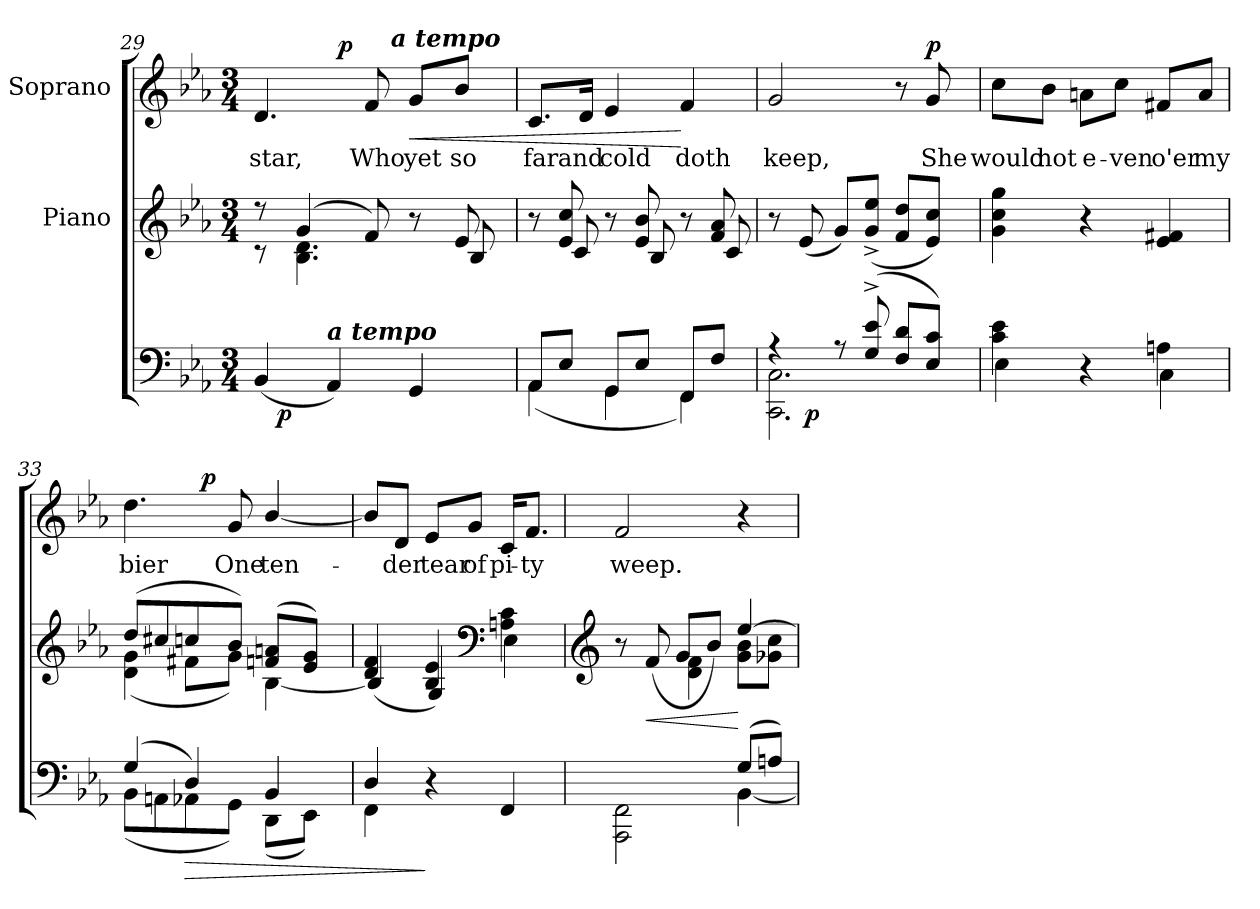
**kern	**dynam	**kern	**dynam	**kern	**text	**dynam
*part3	*part3	*part2	*part2	*part1	*part1	*part1
*staff3	*staff3	*staff2	*staff2	*staff1	*staff1	*staff1
*	*	*I"Piano	*	*I"Soprano	*	*
!!LO:LB:g=z
*clefF4	*	*clefG2	*	*clefG2	*	*
*k[b-e-a-]	*	*k[b-e-a-]	*	*k[b-e-a-]	*	*
*E-:	*	*E-:	*	*E-:	*	*
*M3/4	*	*M3/4	*	*M3/4	*	*
=29	=29	=29	=29	=29	=29	=29
*	*	*^	*	*	*	*
!	!	!	!	!	!	!LO:LY:b:color=#000000	!
*^	*	*	*	*	*^	*	*
*	*	*	*	*	*	*	*^	*	*
(4BB-i/	16ryy	.	8r	8r	.	4.di/	4ryy	4ryy	star,	.
.	512ryy	.	.	.	.	.	.	.	.	.
.	2ryy	p	.	.	.	.	.	.	.	.
.	.	.	(4gi/	4.B-i\ 4.di	.	.	.	.	.	.
!LO:TX:a:Bi:t=a tempo	!	!	!	!	!	!	!	!	!	!
4AA-i/)	.	.	.	.	.	.	64.ryy	8ryy	.	.
.	.	.	.	.	.	.	4ryy	.	.	p
!	!	!	!	!	!	!	!	!	!LO:LY:b:color=#000000	!
.	.	.	8fi/)	.	.	8fi/	.	16ryy	Who	.
.	.	.	.	.	.	.	.	128ryy	.	.
!	!	!	!	!	!	!	!	!LO:TX:a:Bi:t=a tempo	!	!
.	.	.	.	.	.	.	.	4ryy	.	.
!	!	!	!	!	!	!	!	!	!LO:LY:b:color=#000000	!LO:HP:b
4GGi/	.	.	8r	8ryy	.	8gi/L	.	.	yet	<
.	.	.	.	.	.	.	8ryy	.	.	.
.	8ryy	.	.	.	.	.	.	.	.	.
!	!	!	!	!	!	!	!	!	!LO:LY:b:color=#000000	!
.	.	.	8e-i/	8B-i/	.	8b-i/J	.	.	so	.
.	.	.	.	.	.	.	16ryy	.	.	.
.	32ryy	.	.	.	.	.	.	.	.	.
.	.	.	.	.	.	.	.	32..ryy	.	.
.	.	.	.	.	.	.	32ryy	.	.	.
.	64...ryy	.	.	.	.	.	.	.	.	.
.	.	.	.	.	.	.	128ryy	.	.	.
*	*	*	*	*	*	*v	*v	*v	*	*
=30	=30	=30	=30	=30	=30	=30	=30	=30
*	*	*	*	*	*	*^	*	*
*	*	*	*	*	*	*	*^	*	*
!	!	!	!	!	!	!	!	!	!LO:LY:b:color=#000000	!
*	*	*	*	*	*	*v	*v	*v	*	*
8AA-i/L	(4AA-i\	.	8r	8ryy	.	8.ci/L	far	.
8E-i/J	.	.	8e-i/ 8cci	8ci/	.	.	.	.
!	!	!	!	!	!	!	!LO:LY:b:color=#000000	!
.	.	.	.	.	.	16di/Jk	and	.
!	!	!	!	!	!	!	!LO:LY:b:color=#000000	!
8GGi/L	4GGi\	.	8r	8ryy	.	4e-i/	cold	.
8E-i/J	.	.	8e-i/ 8b-i	8B-i/	.	.	.	.
!	!	!	!	!	!	!	!LO:LY:b:color=#000000	!
8FFi/L	4FFi\)	.	8r	8ryy	.	4fi/	doth	[
8Fi/J	.	.	8fi/ 8a-i	8ci/	.	.	.	.
*	*	*	*v	*v	*	*	*	*
=31	=31	=31	=31	=31	=31	=31	=31
*	*	*	*^	*	*	*	*
!	!	!	!	!	!	!	!LO:LY:b:color=#000000	!
*	*^	*	*v	*v	*	*	*	*
4r	2.CCi\ 2.Ci	8ryy	.	8r	.	2gi/	keep,	.
.	.	256..ryy	.	(8e-i/	.	.	.	.
.	.	2ryy	p	.	.	.	.	.
8r	.	.	.	8gi/L)	.	.	.	.
(8Gi/^ 8e-i^	.	.	.	(8gi/^ 8ee-i^J	.	.	.	.
8Fi/ 8diL	.	.	.	8fi/ 8ddiL	.	8r	.	.
!	!	!	!	!	!	!	!LO:LY:b:color=#000000	!
8E-i/ 8ciJ)	.	.	.	8e-i/ 8cciJ)	.	8gi/	She	p
.	.	16ryy	.	.	.	.	.	.
.	.	32ryy	.	.	.	.	.	.
.	.	64ryy	.	.	.	.	.	.
.	.	128ryy	.	.	.	.	.	.
.	.	1024ryy	.	.	.	.	.	.
*	*v	*v	*	*	*	*	*	*
=32	=32	=32	=32	=32	=32	=32	=32
*	*^	*	*	*	*	*	*
!	!	!	!	!	!	!	!LO:LY:b:color=#000000	!
*	*v	*v	*	*	*	*	*	*
4ci\ 4e-i	4E-i\	.	4gi\ 4cci 4ggi	.	8cci\L	would	.
!	!	!	!	!	!	!LO:LY:b:color=#000000	!
.	.	.	.	.	8b-i\J	not	.
!	!	!	!	!	!	!LO:LY:b:color=#000000	!
4r	4ryy	.	4r	.	8ani\L	e-	.
!	!	!	!	!	!	!LO:LY:b:color=#000000	!
.	.	.	.	.	8cci\J	-ven	.
!	!	!	!	!	!	!LO:LY:b:color=#000000	!
4Ani\	4Ci\	.	4e-i/ 4f#Xi	.	8f#Xi/L	o'er	.
!	!	!	!	!	!	!LO:LY:b:color=#000000	!
.	.	.	.	.	8ai/J	my	.
!!LO:PB:g=z
=33	=33	=33	=33	=33	=33	=33	=33
*	*	*	*^	*	*	*	*
!	!	!	!	!	!	!	!LO:LY:b:color=#000000	!
*	*	*	*	*	*	*^	*	*
(4Gi/	(8BB-i\L	.	(8ddi/L	(4di\ 4gi	.	4.ddi\	4ryy	bier	.
.	8AAni\	.	8cc#Xi/	.	.	.	.	.	.
!	!	!LO:HP:b	!	!	!	!	!	!	!
4Di/)	8AA-Xi\	>	8ccni/	8f#Xi\L	.	.	64ryy	.	.
.	.	.	.	.	.	.	128ryy	.	.
.	.	.	.	.	.	.	512ryy	.	.
.	.	.	.	.	.	.	4ryy	.	p
!	!	!	!	!	!	!	!	!LO:LY:b:color=#000000	!
.	8GGi\J)	.	8b-i/J)	8gi\J)	.	8gi/	.	One	.
!	!	!	!	!	!	!	!	!LO:LY:b:color=#000000	!
4BB-i/	(8DDi\L	.	(8fni/ 8aniL	[4B-i\	.	[4b-i/	.	ten-	.
.	.	.	.	.	.	.	8ryy	.	.
.	8EE-i\J)	.	8e-i/ 8giJ)	.	.	.	.	.	.
.	.	.	.	.	.	.	16ryy	.	.
.	.	.	.	.	.	.	32ryy	.	.
.	.	.	.	.	.	.	256.ryy	.	.
*	*	*	*	*	*	*v	*v	*	*
=34	=34	=34	=34	=34	=34	=34	=34	=34
4Di/	4FFi\	.	4di/ 4fi	(4B-i/]	.	8b-i/L]	.	.
!	!	!	!	!	!	!	!LO:LY:b:color=#000000	!
.	.	.	.	.	.	8di/J	-der	.
!	!	!	!	!	!	!	!LO:LY:b:color=#000000	!
4r	4ryy	]	4B-i/ 4e-i	4Gi/)	.	8e-i/L	tear	.
!	!	!	!	!	!	!	!LO:LY:b:color=#000000	!
.	.	.	.	.	.	8gi/J	of	.
*	*	*	*clefF4	*	*	*	*	*
!	!	!	!	!	!	!	!LO:LY:b:color=#000000	!
4FFi/	4ryy	.	4Ani\ 4ci	4E-i\	.	16ci/KL	pi-	.
!	!	!	!	!	!	!	!LO:LY:b:color=#000000	!
.	.	.	.	.	.	8.fi/J	-ty	.
=35	=35	=35	=35	=35	=35	=35	=35	=35
*	*	*	*clefG2	*	*	*	*	*
!	!	!	!	!	!	!	!LO:LY:b:color=#000000	!
2ryy	2AAA-i\ 2FFi	.	8r	4ryy	.	2fi/	weep.	.
!	!	!	!	!	!LO:HP:b	!	!	!
.	.	.	(8fi/	.	<	.	.	.
.	.	.	8gi/L	4di\ 4fi	.	.	.	.
.	.	.	8b-i/J)	.	.	.	.	.
(8Gi/L	[4BB-i\	.	[4ee-i/	8gi\ 8b-iL	[	4r	.	.
8Ani/J)	.	.	.	8g-Xi\ 8cciJ	.	.	.	.
*v	*v	*	*	*	*	*	*	*
*	*	*v	*v	*	*	*	*
=	=	=	=	=	=	=
*-	*-	*-	*-	*-	*-	*-
